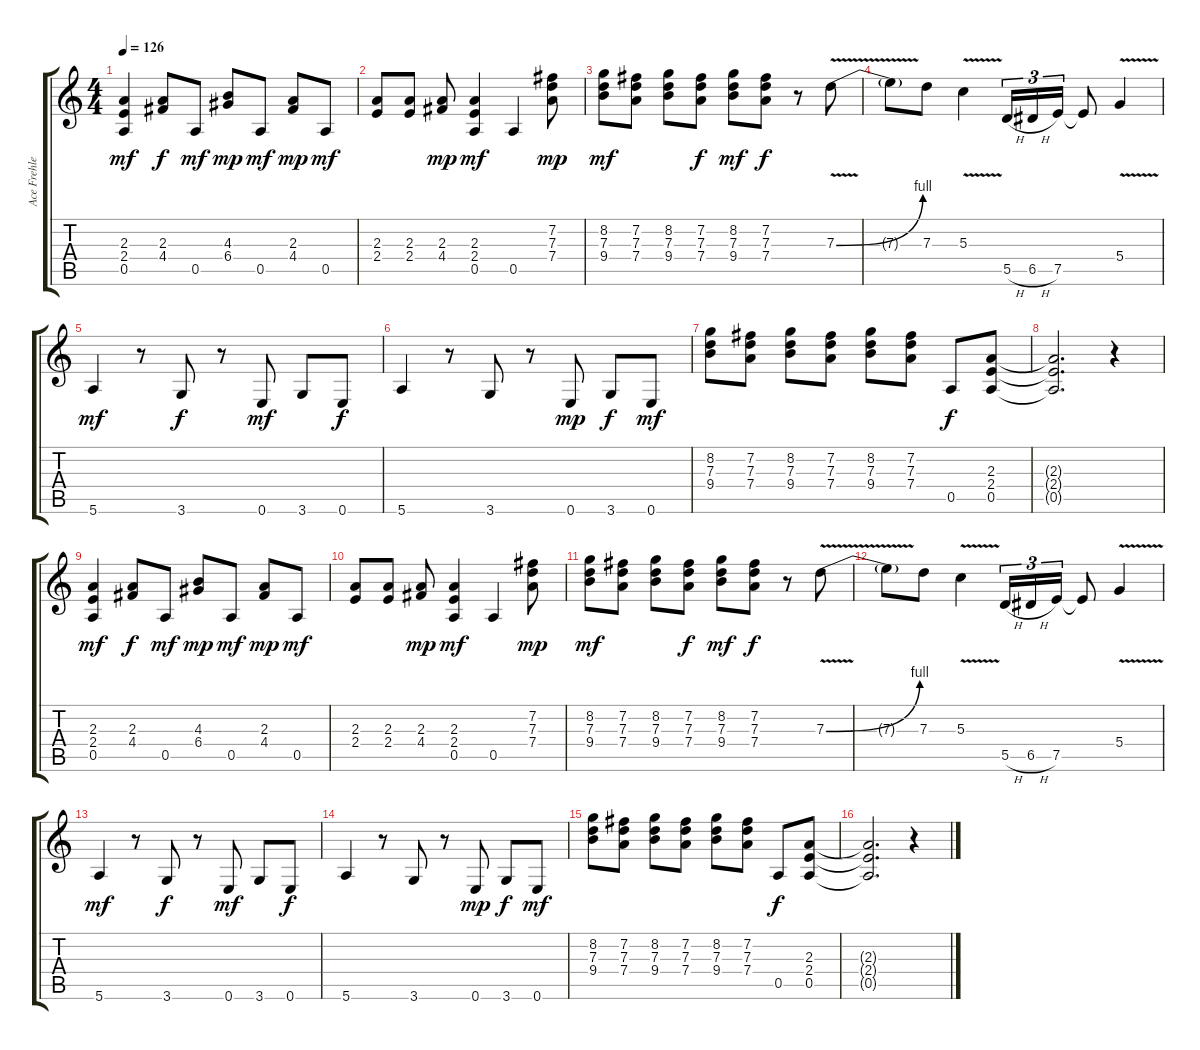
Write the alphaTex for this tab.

\track ("Ace Frehley" "Ace Frehle") {instrument distortionguitar}
\staff {score tabs}
\tuning (E4 B3 G3 D3 A2 E2) {hide}
\ts (4 4)
\tempo 126
\clef g2
\ks c
(2.3 2.4 0.5).4{dy mf} (2.3 4.4).8{dy f} 0.5.8{dy mf} (4.3 6.4).8{dy mp} 0.5.8{dy mf} (2.3 4.4).8{dy mp} 0.5.8{dy mf} |
(2.3 2.4).8 (2.3 2.4).8 (2.3 4.4).8{dy mp} (2.3 2.4 0.5).4{dy mf} 0.5.4 (7.2 7.3 7.4).8{dy mp} |
(8.2 7.3 9.4).8{dy mf} (7.2 7.3 7.4).8 (8.2 7.3 9.4).8 (7.2 7.3 7.4).8{dy f} (8.2 7.3 9.4).8{dy mf} (7.2 7.3 7.4).8{dy f} r.8 7.3{be (bend 0 0 60 4) v}.8 |
7.3{t}.8 7.3.8 5.3{v}.4 5.5{h}.16{tu (3 2)} 6.5{h}.16{tu (3 2)} 7.5.16{tu (3 2)} 7.5{t}.8 5.4{v}.4 |
5.6.4{dy mf} r.8 3.6.8{dy f} r.8 0.6.8{dy mf} 3.6.8 0.6.8{dy f} |
5.6.4 r.8 3.6.8 r.8 0.6.8{dy mp} 3.6.8{dy f} 0.6.8{dy mf} |
(8.2 7.3 9.4).8 (7.2 7.3 7.4).8 (8.2 7.3 9.4).8 (7.2 7.3 7.4).8 (8.2 7.3 9.4).8 (7.2 7.3 7.4).8 0.5.8{dy f} (2.3 2.4 0.5).8 |
(2.3{t} 2.4{t} 0.5{t}).2{d} r.4 |
(2.3 2.4 0.5).4{dy mf} (2.3 4.4).8{dy f} 0.5.8{dy mf} (4.3 6.4).8{dy mp} 0.5.8{dy mf} (2.3 4.4).8{dy mp} 0.5.8{dy mf} |
(2.3 2.4).8 (2.3 2.4).8 (2.3 4.4).8{dy mp} (2.3 2.4 0.5).4{dy mf} 0.5.4 (7.2 7.3 7.4).8{dy mp} |
(8.2 7.3 9.4).8{dy mf} (7.2 7.3 7.4).8 (8.2 7.3 9.4).8 (7.2 7.3 7.4).8{dy f} (8.2 7.3 9.4).8{dy mf} (7.2 7.3 7.4).8{dy f} r.8 7.3{be (bend 0 0 60 4) v}.8 |
7.3{t}.8 7.3.8{volume 0} 5.3{v}.4 5.5{h}.16{tu (3 2)} 6.5{h}.16{tu (3 2)} 7.5.16{tu (3 2)} 7.5{t}.8 5.4{v}.4 |
5.6.4{dy mf} r.8 3.6.8{dy f} r.8 0.6.8{dy mf} 3.6.8 0.6.8{dy f} |
5.6.4 r.8 3.6.8 r.8 0.6.8{dy mp} 3.6.8{dy f} 0.6.8{dy mf} |
(8.2 7.3 9.4).8 (7.2 7.3 7.4).8 (8.2 7.3 9.4).8 (7.2 7.3 7.4).8 (8.2 7.3 9.4).8 (7.2 7.3 7.4).8 0.5.8{dy f} (2.3 2.4 0.5).8 |
(2.3{t} 2.4{t} 0.5{t}).2{d} r.4
